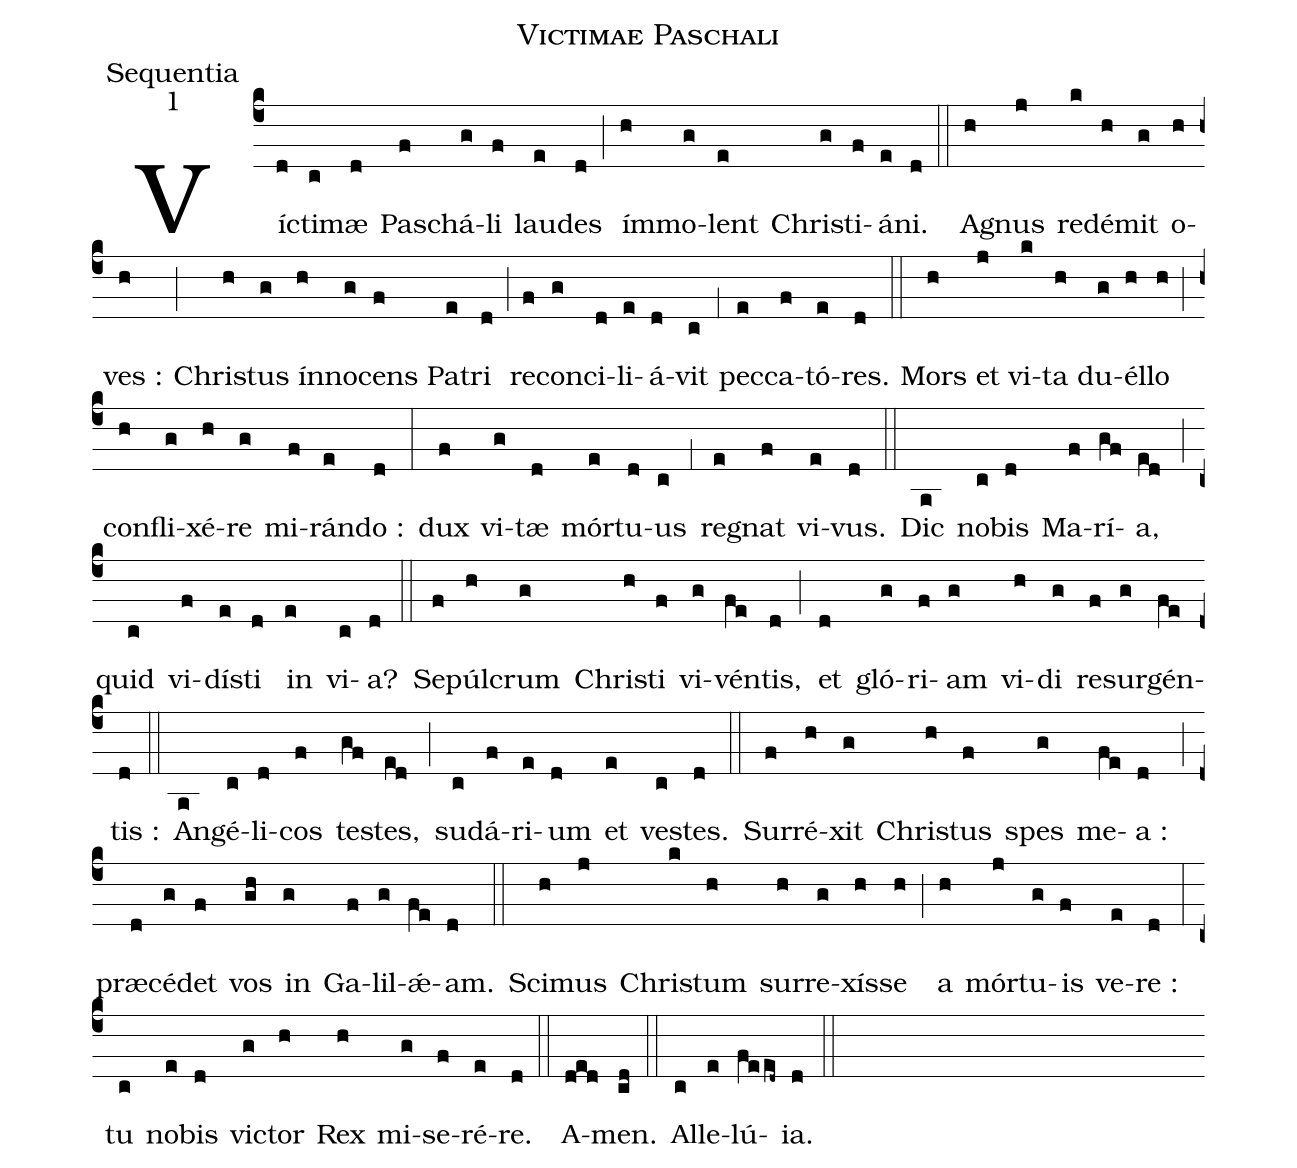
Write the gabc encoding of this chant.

name:Victimae Paschali;
office-part:Sequentia;
mode:1;
%%
(c4)Ví(d)cti(c)mæ(d) Pas(f)chá(g)li(f) lau(e)des(d) (;) ím(h)mo(g)lent(e) Chri(g)sti(f)á(e)ni.(d) (::)

A(h)gnus(j) red(k)é(h)mit(g) o(h)ves :(h) (;) Chri(h)stus(g) ín(h)no(g)cens(f) Pa(e)tri(d) (;) re(f)con(g)ci(d)li(e)á(d)vit(c) (;1) pec(e)ca(f)tó(e)res.(d) (::)

Mors(h) et(j) vi(k)ta(h) du(g)él(h)lo(h) (;) con(h)fli(g)xé(h)re(g) mi(f)rán(e)do :(d) (:) dux(f) vi(g)tæ(d) mór(e)tu(d)us(c) (;1) re(e)gnat(f) vi(e)vus.(d) (::)

Dic(a) no(c)bis(d) Ma(f)rí(gf)a,(ed) (;) quid(c) vi(f)dí(e)sti(d) in(e) vi(c)a?(d) (::)

Se(f)púl(h)crum(g) Chri(h)sti(f) vi(g)vén(fe)tis,(d) (;) et(d) gló(g)ri(f)am(g) vi(h)di(g) re(f)sur(g)gén(fe)tis :(d) (::)

An(a)gé(c)li(d)cos(f) te(gf)stes,(ed) (;) su(c)dá(f)ri(e)um(d) et(e) ve(c)stes.(d) (::)

Sur(f)ré(h)xit(g) Chri(h)stus(f) spes(g) me(fe)a :(d) (;) præ(d)cé(g)det(f) vos(gh) in(g) Ga(f)lil(g)<sp>'ae</sp>(fe)am.(d) (::)

Sci(h)mus(j) Chri(k)stum(h) sur(h)re(g)xís(h)se(h) (;) a(h) mór(j)tu(g)is(f) ve(e)re :(d) (:) tu(c) no(e)bis(d) vi(g)ctor(h) Rex(h) mi(g)se(f)ré(e)re.(d) (::)

A(ded)men.(cd) (::) Al(c)le(e)lú(feed~)ia.(d) (::)
